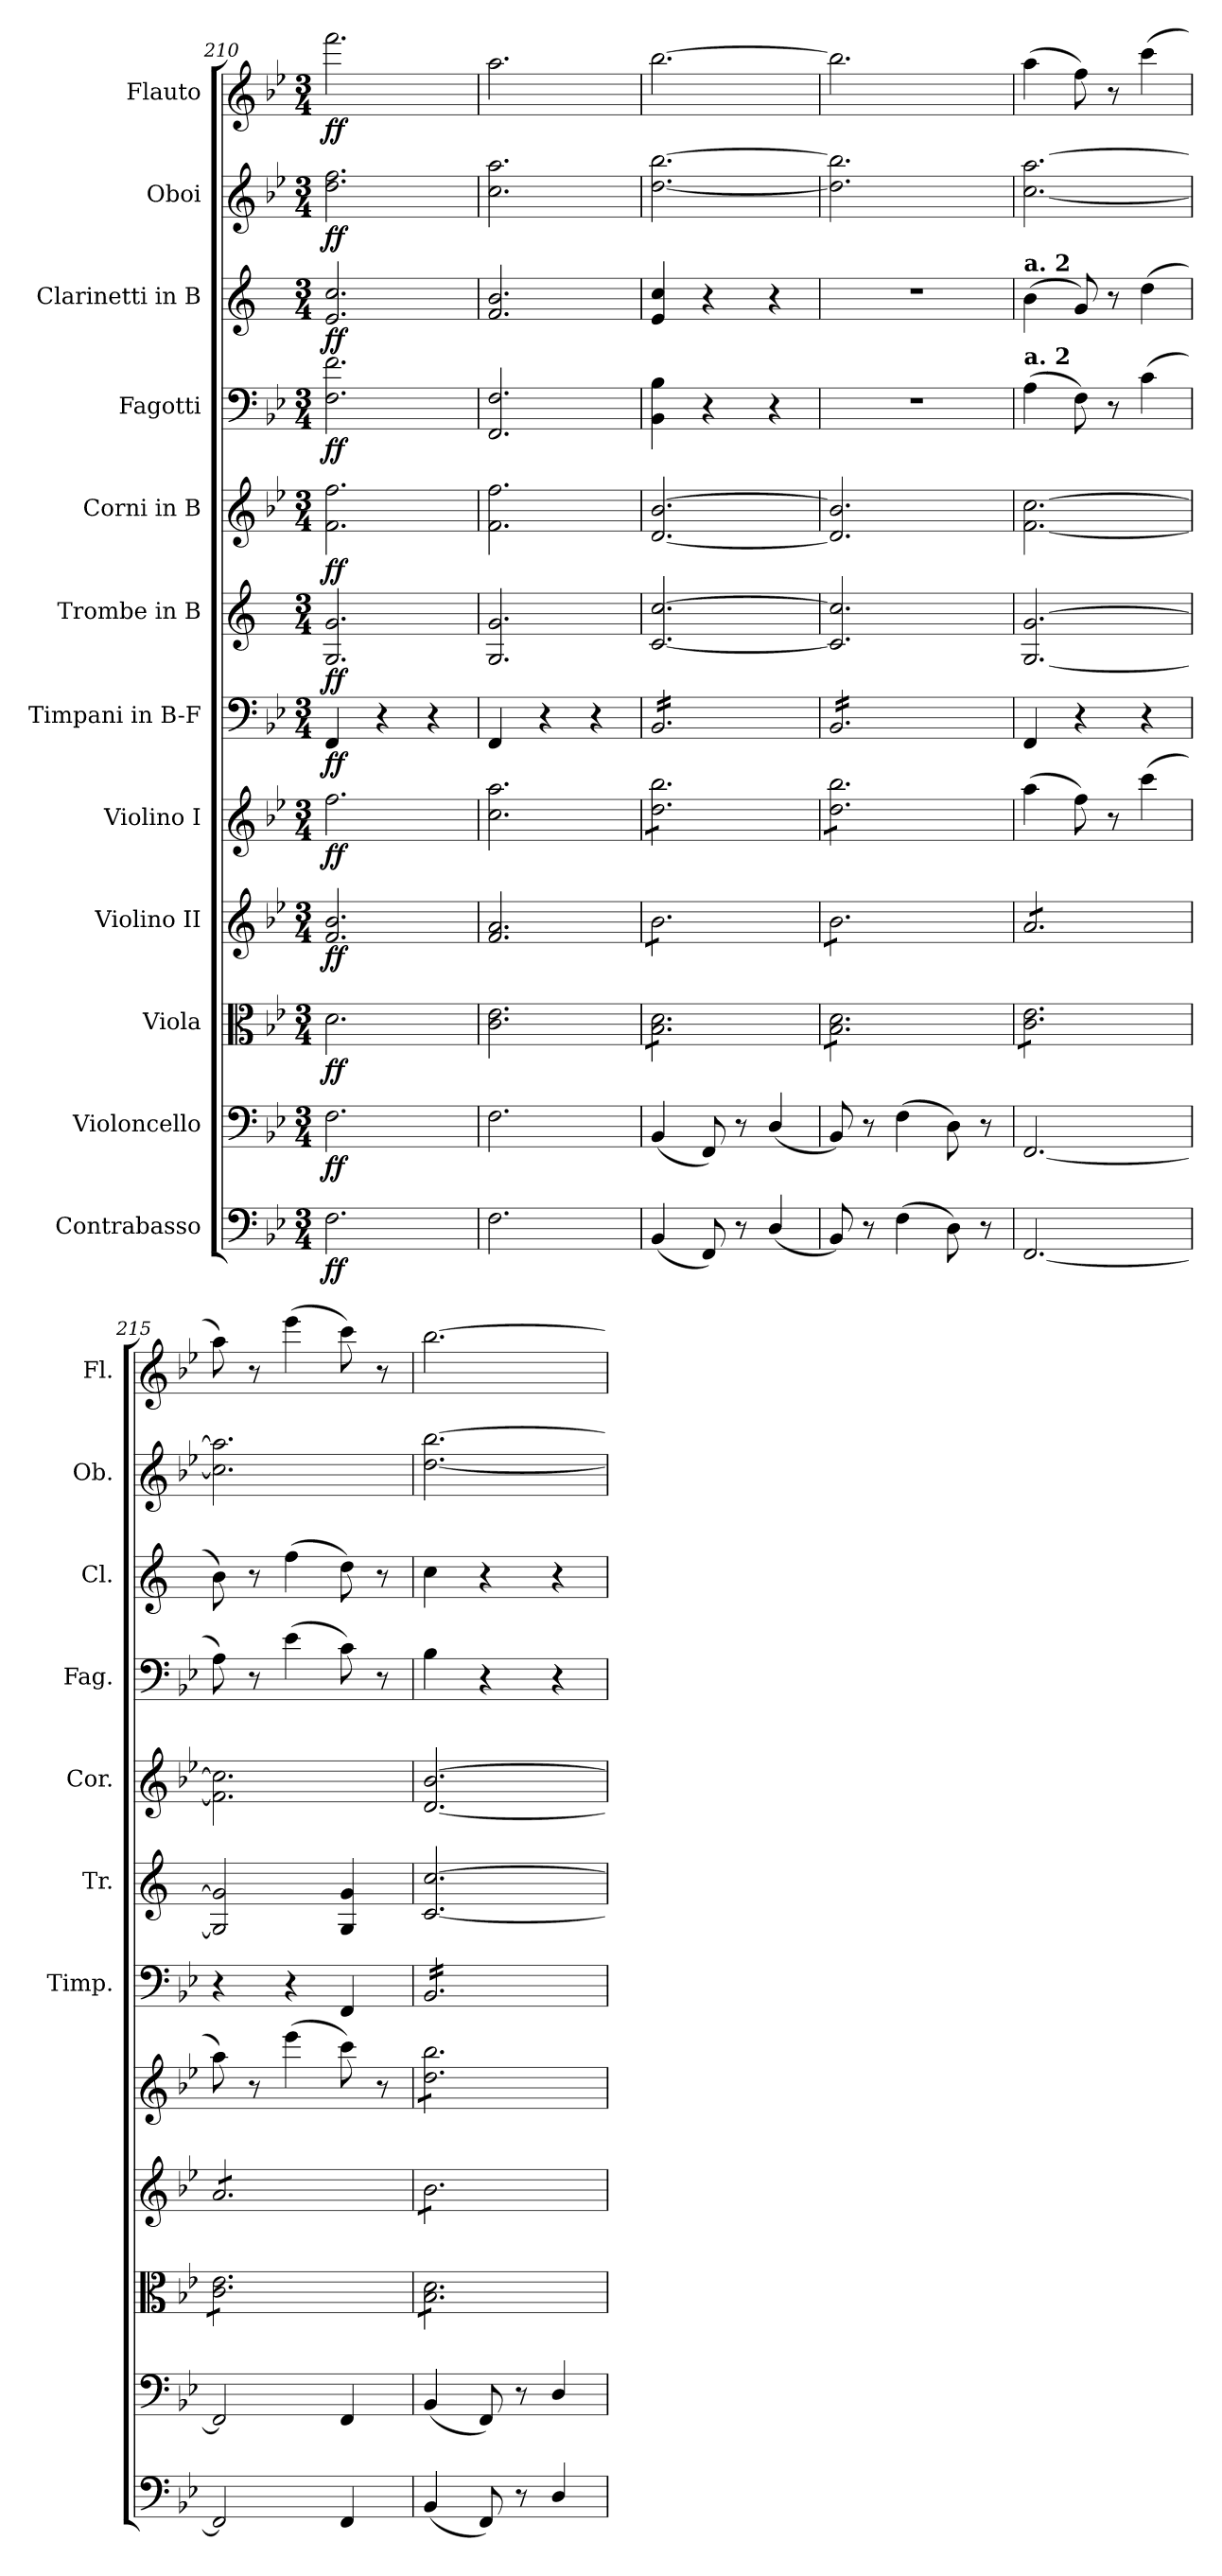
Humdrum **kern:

**kern	**dynam	**kern	**dynam	**kern	**dynam	**kern	**dynam	**kern	**dynam	**kern	**dynam	**kern	**dynam	**kern	**dynam	**kern	**dynam	**kern	**dynam	**kern	**dynam	**kern	**dynam
*part12	*part12	*part11	*part11	*part10	*part10	*part9	*part9	*part8	*part8	*part7	*part7	*part6	*part6	*part5	*part5	*part4	*part4	*part3	*part3	*part2	*part2	*part1	*part1
*staff12	*staff12	*staff11	*staff11	*staff10	*staff10	*staff9	*staff9	*staff8	*staff8	*staff7	*staff7	*staff6	*staff6	*staff5	*staff5	*staff4	*staff4	*staff3	*staff3	*staff2	*staff2	*staff1	*staff1
*I"Contrabasso	*	*I"Violoncello	*	*I"Viola	*	*I"Violino II	*	*I"Violino I	*	*I"Timpani in B-F	*	*I"Trombe in B	*	*I"Corni in B	*	*I"Fagotti	*	*I"Clarinetti in B	*	*I"Oboi	*	*I"Flauto	*
*	*	*	*	*	*	*	*	*	*	*I'Timp.	*	*I'Tr.	*	*I'Cor.	*	*I'Fag.	*	*I'Cl.	*	*I'Ob.	*	*I'Fl.	*
*clefF4	*	*clefF4	*	*clefC3	*	*clefG2	*	*clefG2	*	*clefF4	*	*clefG2	*	*clefG2	*	*clefF4	*	*clefG2	*	*clefG2	*	*clefG2	*
*ITrd7c12	*	*	*	*	*	*	*	*	*	*	*	*ITrd1c2	*	*ITrd8c14	*	*	*	*ITrd1c2	*	*	*	*	*
*k[b-e-]	*	*k[b-e-]	*	*k[b-e-]	*	*k[b-e-]	*	*k[b-e-]	*	*k[b-e-]	*	*k[b-e-]	*	*k[b-e-]	*	*k[b-e-]	*	*k[b-e-]	*	*k[b-e-]	*	*k[b-e-]	*
*M3/4	*	*M3/4	*	*M3/4	*	*M3/4	*	*M3/4	*	*M3/4	*	*M3/4	*	*M3/4	*	*M3/4	*	*M3/4	*	*M3/4	*	*M3/4	*
=210	=210	=210	=210	=210	=210	=210	=210	=210	=210	=210	=210	=210	=210	=210	=210	=210	=210	=210	=210	=210	=210	=210	=210
!	!LO:DY:b	!	!LO:DY:b	!	!LO:DY:b	!	!LO:DY:b	!	!LO:DY:b	!	!LO:DY:b	!	!LO:DY:b	!	!LO:DY:b	!	!LO:DY:b	!	!LO:DY:b	!	!LO:DY:b	!	!LO:DY:b
2.FF\	ff	2.F\	ff	2.d\	ff	2.f/ 2.b-/	ff	2.ff\	ff	4FF/	ff	2.F/ 2.f/	ff	2.F\ 2.f\	ff	2.F\ 2.f\	ff	2.d/ 2.b-/	ff	2.dd\ 2.ff\	ff	2.fff\	ff
.	.	.	.	.	.	.	.	.	.	4r	.	.	.	.	.	.	.	.	.	.	.	.	.
.	.	.	.	.	.	.	.	.	.	4r	.	.	.	.	.	.	.	.	.	.	.	.	.
!!LO:PB:g=z
=211	=211	=211	=211	=211	=211	=211	=211	=211	=211	=211	=211	=211	=211	=211	=211	=211	=211	=211	=211	=211	=211	=211	=211
2.FF\	.	2.F\	.	2.c\ 2.e-\	.	2.f/ 2.a/	.	2.cc\ 2.aa\	.	4FF/	.	2.F/ 2.f/	.	2.F\ 2.f\	.	2.FF/ 2.F/	.	2.e-/ 2.a/	.	2.cc\ 2.aa\	.	2.aa\	.
.	.	.	.	.	.	.	.	.	.	4r	.	.	.	.	.	.	.	.	.	.	.	.	.
.	.	.	.	.	.	.	.	.	.	4r	.	.	.	.	.	.	.	.	.	.	.	.	.
=212	=212	=212	=212	=212	=212	=212	=212	=212	=212	=212	=212	=212	=212	=212	=212	=212	=212	=212	=212	=212	=212	=212	=212
*	*	*	*	*tremolo	*	*	*	*	*	*	*	*	*	*	*	*	*	*	*	*	*	*	*
*	*	*	*	*	*	*tremolo	*	*	*	*	*	*	*	*	*	*	*	*	*	*	*	*	*
*	*	*	*	*	*	*	*	*tremolo	*	*	*	*	*	*	*	*	*	*	*	*	*	*	*
*	*	*	*	*	*	*	*	*	*	*tremolo	*	*	*	*	*	*	*	*	*	*	*	*	*
(4BBB-/	.	(4BB-/	.	8B-\ 8d\L	.	8b-\L	.	8dd\ 8bb-\L	.	16BB-/LL	.	[2.B-/ [2.b-/	.	[2.D/ [2.B-/	.	4BB-\ 4B-\	.	4d/ 4b-/	.	[2.dd\ [2.bb-\	.	[2.bb-\	.
.	.	.	.	.	.	.	.	.	.	16BB-/	.	.	.	.	.	.	.	.	.	.	.	.	.
.	.	.	.	8B-\ 8d\	.	8b-\	.	8dd\ 8bb-\	.	16BB-/	.	.	.	.	.	.	.	.	.	.	.	.	.
.	.	.	.	.	.	.	.	.	.	16BB-/	.	.	.	.	.	.	.	.	.	.	.	.	.
8FFF/)	.	8FF/)	.	8B-\ 8d\	.	8b-\	.	8dd\ 8bb-\	.	16BB-/	.	.	.	.	.	4r	.	4r	.	.	.	.	.
.	.	.	.	.	.	.	.	.	.	16BB-/	.	.	.	.	.	.	.	.	.	.	.	.	.
8r	.	8r	.	8B-\ 8d\	.	8b-\	.	8dd\ 8bb-\	.	16BB-/	.	.	.	.	.	.	.	.	.	.	.	.	.
.	.	.	.	.	.	.	.	.	.	16BB-/	.	.	.	.	.	.	.	.	.	.	.	.	.
(4DD/	.	(4D/	.	8B-\ 8d\	.	8b-\	.	8dd\ 8bb-\	.	16BB-/	.	.	.	.	.	4r	.	4r	.	.	.	.	.
.	.	.	.	.	.	.	.	.	.	16BB-/	.	.	.	.	.	.	.	.	.	.	.	.	.
.	.	.	.	8B-\ 8d\J	.	8b-\J	.	8dd\ 8bb-\J	.	16BB-/	.	.	.	.	.	.	.	.	.	.	.	.	.
.	.	.	.	.	.	.	.	.	.	16BB-/JJ	.	.	.	.	.	.	.	.	.	.	.	.	.
=213	=213	=213	=213	=213	=213	=213	=213	=213	=213	=213	=213	=213	=213	=213	=213	=213	=213	=213	=213	=213	=213	=213	=213
8BBB-/)	.	8BB-/)	.	8B-\ 8d\L	.	8b-\L	.	8dd\ 8bb-\L	.	16BB-/LL	.	2.B-/] 2.b-/]	.	2.D/] 2.B-/]	.	2.r	.	2.r	.	2.dd\] 2.bb-\]	.	2.bb-\]	.
.	.	.	.	.	.	.	.	.	.	16BB-/	.	.	.	.	.	.	.	.	.	.	.	.	.
8r	.	8r	.	8B-\ 8d\	.	8b-\	.	8dd\ 8bb-\	.	16BB-/	.	.	.	.	.	.	.	.	.	.	.	.	.
.	.	.	.	.	.	.	.	.	.	16BB-/	.	.	.	.	.	.	.	.	.	.	.	.	.
(4FF\	.	(4F\	.	8B-\ 8d\	.	8b-\	.	8dd\ 8bb-\	.	16BB-/	.	.	.	.	.	.	.	.	.	.	.	.	.
.	.	.	.	.	.	.	.	.	.	16BB-/	.	.	.	.	.	.	.	.	.	.	.	.	.
.	.	.	.	8B-\ 8d\	.	8b-\	.	8dd\ 8bb-\	.	16BB-/	.	.	.	.	.	.	.	.	.	.	.	.	.
.	.	.	.	.	.	.	.	.	.	16BB-/	.	.	.	.	.	.	.	.	.	.	.	.	.
8DD\)	.	8D\)	.	8B-\ 8d\	.	8b-\	.	8dd\ 8bb-\	.	16BB-/	.	.	.	.	.	.	.	.	.	.	.	.	.
.	.	.	.	.	.	.	.	.	.	16BB-/	.	.	.	.	.	.	.	.	.	.	.	.	.
8r	.	8r	.	8B-\ 8d\J	.	8b-\J	.	8dd\ 8bb-\J	.	16BB-/	.	.	.	.	.	.	.	.	.	.	.	.	.
*	*	*	*	*	*	*	*	*Xtremolo	*	*	*	*	*	*	*	*	*	*	*	*	*	*	*
.	.	.	.	.	.	.	.	.	.	16BB-/JJ	.	.	.	.	.	.	.	.	.	.	.	.	.
*	*	*	*	*	*	*	*	*	*	*Xtremolo	*	*	*	*	*	*	*	*	*	*	*	*	*
=214	=214	=214	=214	=214	=214	=214	=214	=214	=214	=214	=214	=214	=214	=214	=214	=214	=214	=214	=214	=214	=214	=214	=214
!	!	!	!	!	!	!	!	!	!	!	!	!	!	!	!	!	!	!LO:TX:a:B:t=a. 2	!	!	!	!	!
!	!	!	!	!	!	!	!	!	!	!	!	!	!	!	!	!LO:TX:a:B:t=a. 2	!	!	!	!	!	!	!
[2.FFF/	.	[2.FF/	.	8c\ 8e-\L	.	8a/L	.	(4aa\	.	4FF/	.	[2.F/ [2.f/	.	[2.F\ [2.c\	.	(4A\	.	(4a\	.	[2.cc\ [2.aa\	.	(4aa\	.
.	.	.	.	8c\ 8e-\	.	8a/	.	.	.	.	.	.	.	.	.	.	.	.	.	.	.	.	.
.	.	.	.	8c\ 8e-\	.	8a/	.	8ff\)	.	4r	.	.	.	.	.	8F\)	.	8f/)	.	.	.	8ff\)	.
.	.	.	.	8c\ 8e-\	.	8a/	.	8r	.	.	.	.	.	.	.	8r	.	8r	.	.	.	8r	.
.	.	.	.	8c\ 8e-\	.	8a/	.	(4ccc\	.	4r	.	.	.	.	.	(4c\	.	(4cc\	.	.	.	(4ccc\	.
.	.	.	.	8c\ 8e-\J	.	8a/J	.	.	.	.	.	.	.	.	.	.	.	.	.	.	.	.	.
=215	=215	=215	=215	=215	=215	=215	=215	=215	=215	=215	=215	=215	=215	=215	=215	=215	=215	=215	=215	=215	=215	=215	=215
2FFF/]	.	2FF/]	.	8c\ 8e-\L	.	8a/L	.	8aa\)	.	4r	.	2F/] 2f/]	.	2.F\] 2.c\]	.	8A\)	.	8a\)	.	2.cc\] 2.aa\]	.	8aa\)	.
.	.	.	.	8c\ 8e-\	.	8a/	.	8r	.	.	.	.	.	.	.	8r	.	8r	.	.	.	8r	.
.	.	.	.	8c\ 8e-\	.	8a/	.	(4eee-\	.	4r	.	.	.	.	.	(4e-\	.	(4ee-\	.	.	.	(4eee-\	.
.	.	.	.	8c\ 8e-\	.	8a/	.	.	.	.	.	.	.	.	.	.	.	.	.	.	.	.	.
4FFF/	.	4FF/	.	8c\ 8e-\	.	8a/	.	8ccc\)	.	4FF/	.	4F/ 4f/	.	.	.	8c\)	.	8cc\)	.	.	.	8ccc\)	.
.	.	.	.	8c\ 8e-\J	.	8a/J	.	8r	.	.	.	.	.	.	.	8r	.	8r	.	.	.	8r	.
=216	=216	=216	=216	=216	=216	=216	=216	=216	=216	=216	=216	=216	=216	=216	=216	=216	=216	=216	=216	=216	=216	=216	=216
*	*	*	*	*	*	*	*	*tremolo	*	*	*	*	*	*	*	*	*	*	*	*	*	*	*
*	*	*	*	*	*	*	*	*	*	*tremolo	*	*	*	*	*	*	*	*	*	*	*	*	*
(4BBB-/	.	(4BB-/	.	8B-\ 8d\L	.	8b-\L	.	8dd\ 8bb-\L	.	16BB-/LL	.	[2.B-/ [2.b-/	.	[2.D/ [2.B-/	.	4B-\	.	4b-\	.	[2.dd\ [2.bb-\	.	[2.bb-\	.
.	.	.	.	.	.	.	.	.	.	16BB-/	.	.	.	.	.	.	.	.	.	.	.	.	.
.	.	.	.	8B-\ 8d\	.	8b-\	.	8dd\ 8bb-\	.	16BB-/	.	.	.	.	.	.	.	.	.	.	.	.	.
.	.	.	.	.	.	.	.	.	.	16BB-/	.	.	.	.	.	.	.	.	.	.	.	.	.
8FFF/)	.	8FF/)	.	8B-\ 8d\	.	8b-\	.	8dd\ 8bb-\	.	16BB-/	.	.	.	.	.	4r	.	4r	.	.	.	.	.
.	.	.	.	.	.	.	.	.	.	16BB-/	.	.	.	.	.	.	.	.	.	.	.	.	.
8r	.	8r	.	8B-\ 8d\	.	8b-\	.	8dd\ 8bb-\	.	16BB-/	.	.	.	.	.	.	.	.	.	.	.	.	.
.	.	.	.	.	.	.	.	.	.	16BB-/	.	.	.	.	.	.	.	.	.	.	.	.	.
4DD/	.	4D/	.	8B-\ 8d\	.	8b-\	.	8dd\ 8bb-\	.	16BB-/	.	.	.	.	.	4r	.	4r	.	.	.	.	.
.	.	.	.	.	.	.	.	.	.	16BB-/	.	.	.	.	.	.	.	.	.	.	.	.	.
.	.	.	.	8B-\ 8d\J	.	8b-\J	.	8dd\ 8bb-\J	.	16BB-/	.	.	.	.	.	.	.	.	.	.	.	.	.
*	*	*	*	*	*	*	*	*Xtremolo	*	*	*	*	*	*	*	*	*	*	*	*	*	*	*
*	*	*	*	*	*	*Xtremolo	*	*	*	*	*	*	*	*	*	*	*	*	*	*	*	*	*
*	*	*	*	*Xtremolo	*	*	*	*	*	*	*	*	*	*	*	*	*	*	*	*	*	*	*
.	.	.	.	.	.	.	.	.	.	16BB-/JJ	.	.	.	.	.	.	.	.	.	.	.	.	.
*	*	*	*	*	*	*	*	*	*	*Xtremolo	*	*	*	*	*	*	*	*	*	*	*	*	*
=	=	=	=	=	=	=	=	=	=	=	=	=	=	=	=	=	=	=	=	=	=	=	=
*-	*-	*-	*-	*-	*-	*-	*-	*-	*-	*-	*-	*-	*-	*-	*-	*-	*-	*-	*-	*-	*-	*-	*-
